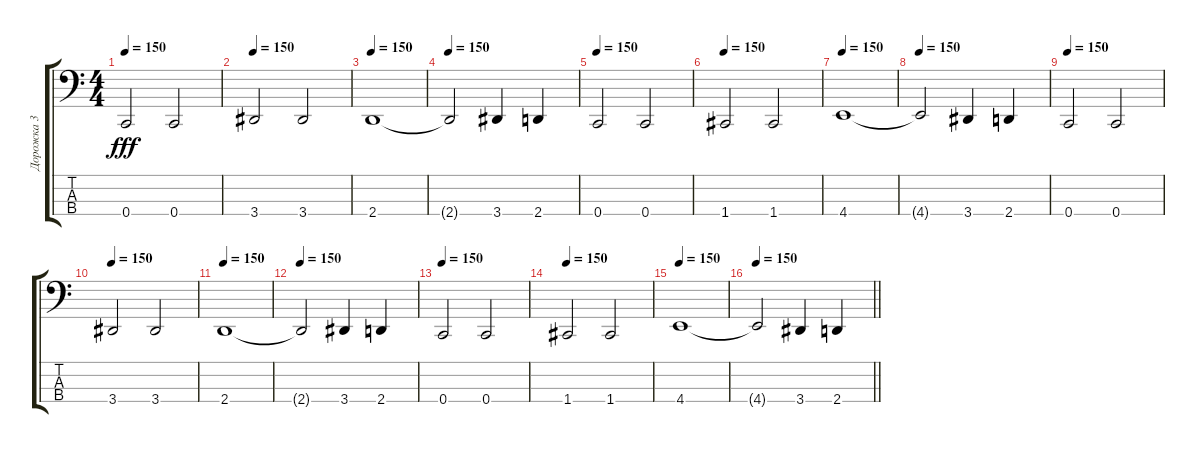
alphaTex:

\track ("Дорожка 3" "Дорожка 3") {instrument electricbasspick}
\staff {score tabs}
\tuning (Eb2 Bb1 F1 C1) {hide}
\ts (4 4)
\tempo 150
\clef f4
\ks c
0.4.2{dy fff} 0.4.2 |
\tempo 150
3.4.2 3.4.2 |
\tempo 150
2.4.1 |
\tempo 150
2.4{t}.2 3.4.4 2.4.4 |
\tempo 150
0.4.2 0.4.2 |
\tempo 150
1.4.2 1.4.2 |
\tempo 150
4.4.1 |
\tempo 150
4.4{t}.2 3.4.4 2.4.4 |
\tempo 150
0.4.2 0.4.2 |
\tempo 150
3.4.2 3.4.2 |
\tempo 150
2.4.1 |
\tempo 150
2.4{t}.2 3.4.4 2.4.4 |
\tempo 150
0.4.2 0.4.2 |
\tempo 150
1.4.2 1.4.2 |
\tempo 150
4.4.1 |
\tempo 150
\barLineRight lightlight
4.4{t}.2 3.4.4 2.4.4
